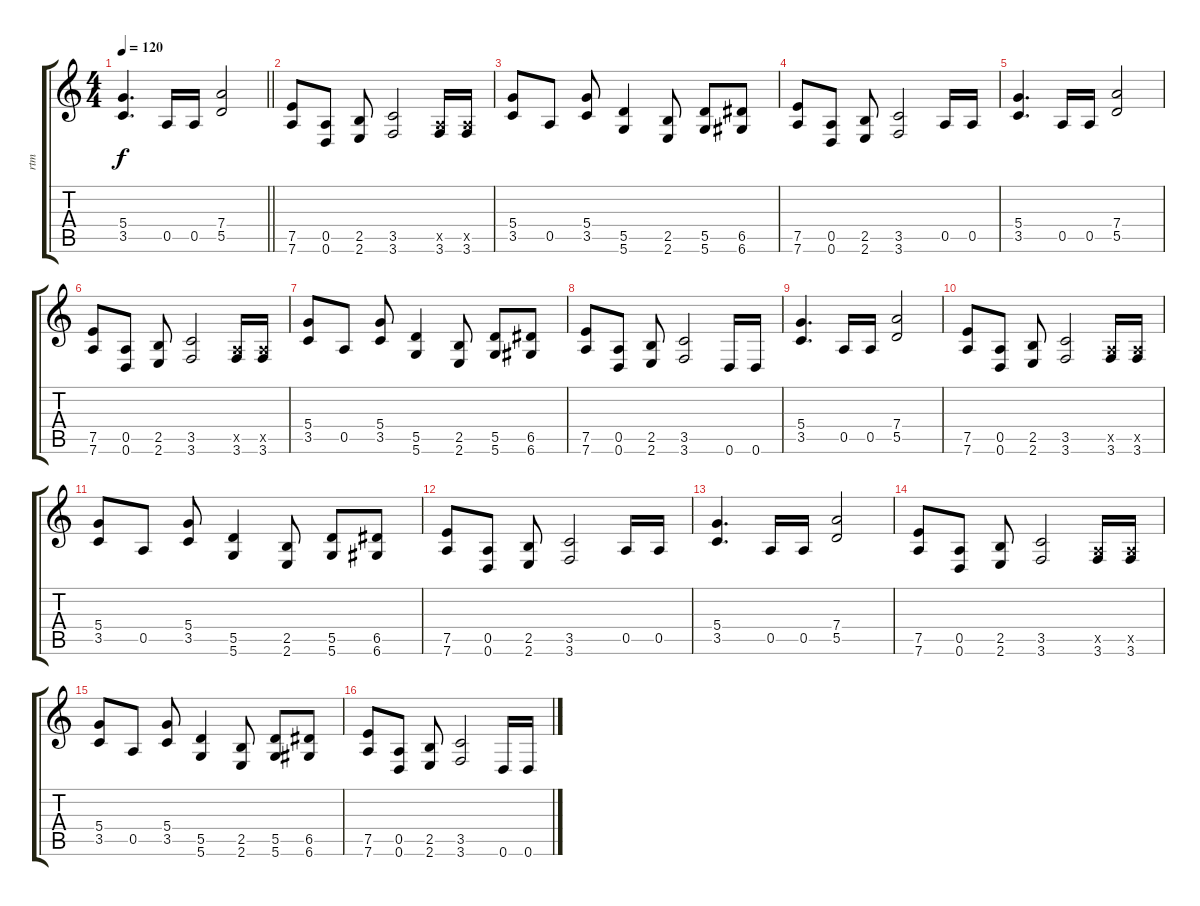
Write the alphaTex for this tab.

\track ("rtm" "rtm") {instrument overdrivenguitar}
\staff {score tabs}
\tuning (E4 B3 G3 D3 A2 D2) {hide}
\ts (4 4)
\tempo 120
\clef g2
\barLineRight lightlight
\ks c
(5.4 3.5).4{d dy f} 0.5.16 0.5.16 (7.4 5.5).2 |
(7.5 7.6).8 (0.5 0.6).8 (2.5 2.6).8 (3.5 3.6).2 (0.5{x} 3.6).16 (0.5{x} 3.6).16 |
(5.4 3.5).8 0.5.8 (5.4 3.5).8 (5.5 5.6).4 (2.5 2.6).8 (5.5 5.6).8 (6.5 6.6).8 |
(7.5 7.6).8 (0.5 0.6).8 (2.5 2.6).8 (3.5 3.6).2 0.5.16 0.5.16 |
(5.4 3.5).4{d} 0.5.16 0.5.16 (7.4 5.5).2 |
(7.5 7.6).8 (0.5 0.6).8 (2.5 2.6).8 (3.5 3.6).2 (0.5{x} 3.6).16 (0.5{x} 3.6).16 |
(5.4 3.5).8 0.5.8 (5.4 3.5).8 (5.5 5.6).4 (2.5 2.6).8 (5.5 5.6).8 (6.5 6.6).8 |
(7.5 7.6).8 (0.5 0.6).8 (2.5 2.6).8 (3.5 3.6).2 0.6.16 0.6.16 |
(5.4 3.5).4{d} 0.5.16 0.5.16 (7.4 5.5).2 |
(7.5 7.6).8 (0.5 0.6).8 (2.5 2.6).8 (3.5 3.6).2 (0.5{x} 3.6).16 (0.5{x} 3.6).16 |
(5.4 3.5).8 0.5.8 (5.4 3.5).8 (5.5 5.6).4 (2.5 2.6).8 (5.5 5.6).8 (6.5 6.6).8 |
(7.5 7.6).8 (0.5 0.6).8 (2.5 2.6).8 (3.5 3.6).2 0.5.16 0.5.16 |
(5.4 3.5).4{d} 0.5.16 0.5.16 (7.4 5.5).2 |
(7.5 7.6).8 (0.5 0.6).8 (2.5 2.6).8 (3.5 3.6).2 (0.5{x} 3.6).16 (0.5{x} 3.6).16 |
(5.4 3.5).8 0.5.8 (5.4 3.5).8 (5.5 5.6).4 (2.5 2.6).8 (5.5 5.6).8 (6.5 6.6).8 |
(7.5 7.6).8 (0.5 0.6).8 (2.5 2.6).8 (3.5 3.6).2 0.6.16 0.6.16
